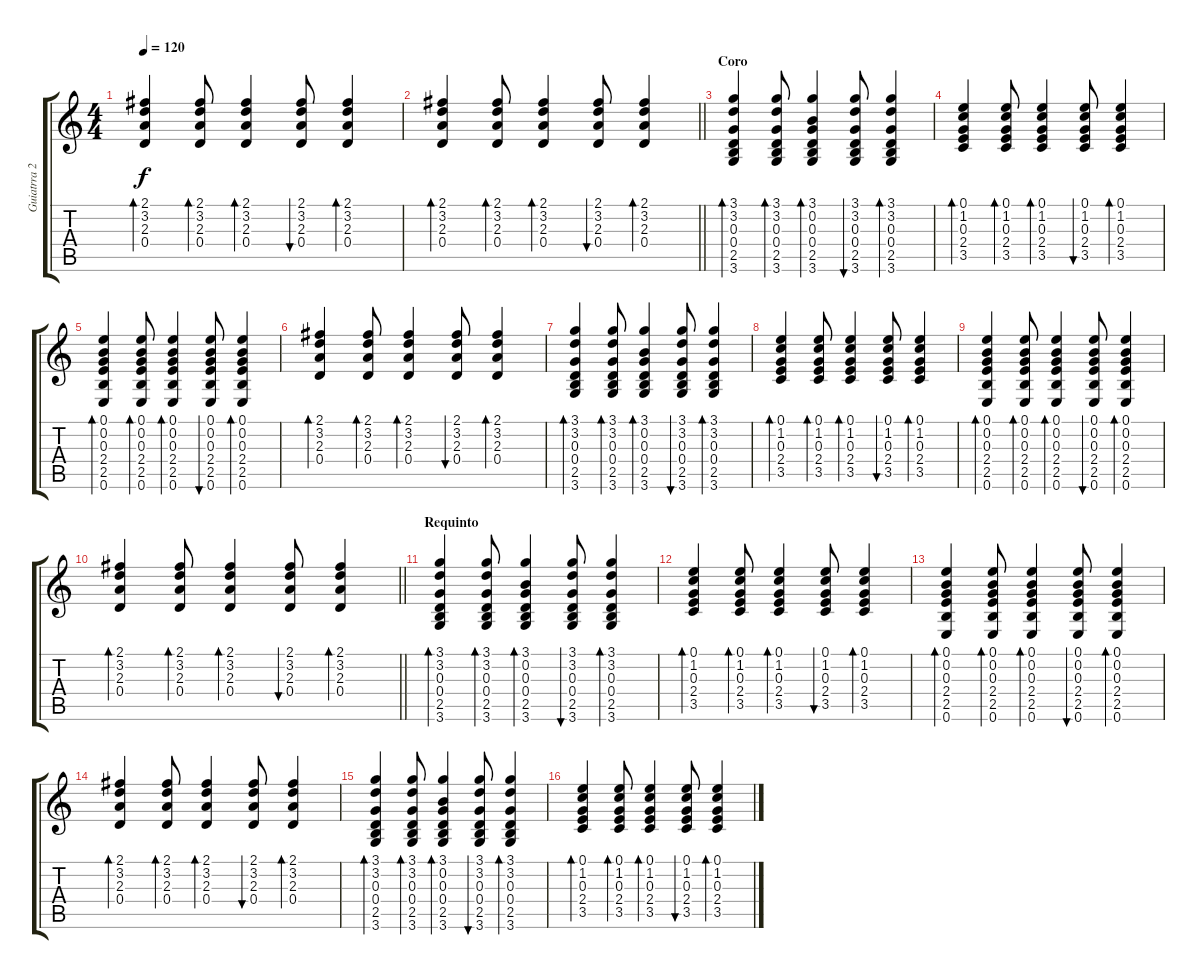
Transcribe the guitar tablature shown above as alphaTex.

\track ("Guiatrra 2 (armonia)" "Guiatrra 2") {instrument acousticguitarnylon}
\staff {score tabs}
\tuning (E4 B3 G3 D3 A2 E2) {hide}
\ts (4 4)
\tempo 120
\clef g2
\ks c
(2.1 3.2 2.3 0.4).4{bd 30 dy f} (2.1 3.2 2.3 0.4).8{bd 30} (2.1 3.2 2.3 0.4).4{bd 30} (2.1 3.2 2.3 0.4).8{bu 30} (2.1 3.2 2.3 0.4).4{bd 30} |
\barLineRight lightlight
(2.1 3.2 2.3 0.4).4{bd 30} (2.1 3.2 2.3 0.4).8{bd 30} (2.1 3.2 2.3 0.4).4{bd 30} (2.1 3.2 2.3 0.4).8{bu 30} (2.1 3.2 2.3 0.4).4{bd 30} |
\section ("" "Coro")
(3.1 3.2 0.3 0.4 2.5 3.6).4{bd 30} (3.1 3.2 0.3 0.4 2.5 3.6).8{bd 30} (3.1 0.2 0.3 0.4 2.5 3.6).4{bd 30} (3.1 3.2 0.3 0.4 2.5 3.6).8{bu 30} (3.1 3.2 0.3 0.4 2.5 3.6).4{bd 30} |
(0.1 1.2 0.3 2.4 3.5).4{bd 30} (0.1 1.2 0.3 2.4 3.5).8{bd 30} (0.1 1.2 0.3 2.4 3.5).4{bd 30} (0.1 1.2 0.3 2.4 3.5).8{bu 30} (0.1 1.2 0.3 2.4 3.5).4{bd 30} |
(0.1 0.2 0.3 2.4 2.5 0.6).4{bd 30} (0.1 0.2 0.3 2.4 2.5 0.6).8{bd 30} (0.1 0.2 0.3 2.4 2.5 0.6).4{bd 30} (0.1 0.2 0.3 2.4 2.5 0.6).8{bu 30} (0.1 0.2 0.3 2.4 2.5 0.6).4{bd 30} |
(2.1 3.2 2.3 0.4).4{bd 30} (2.1 3.2 2.3 0.4).8{bd 30} (2.1 3.2 2.3 0.4).4{bd 30} (2.1 3.2 2.3 0.4).8{bu 30} (2.1 3.2 2.3 0.4).4{bd 30} |
(3.1 3.2 0.3 0.4 2.5 3.6).4{bd 30} (3.1 3.2 0.3 0.4 2.5 3.6).8{bd 30} (3.1 0.2 0.3 0.4 2.5 3.6).4{bd 30} (3.1 3.2 0.3 0.4 2.5 3.6).8{bu 30} (3.1 3.2 0.3 0.4 2.5 3.6).4{bd 30} |
(0.1 1.2 0.3 2.4 3.5).4{bd 30} (0.1 1.2 0.3 2.4 3.5).8{bd 30} (0.1 1.2 0.3 2.4 3.5).4{bd 30} (0.1 1.2 0.3 2.4 3.5).8{bu 30} (0.1 1.2 0.3 2.4 3.5).4{bd 30} |
(0.1 0.2 0.3 2.4 2.5 0.6).4{bd 30} (0.1 0.2 0.3 2.4 2.5 0.6).8{bd 30} (0.1 0.2 0.3 2.4 2.5 0.6).4{bd 30} (0.1 0.2 0.3 2.4 2.5 0.6).8{bu 30} (0.1 0.2 0.3 2.4 2.5 0.6).4{bd 30} |
\barLineRight lightlight
(2.1 3.2 2.3 0.4).4{bd 30} (2.1 3.2 2.3 0.4).8{bd 30} (2.1 3.2 2.3 0.4).4{bd 30} (2.1 3.2 2.3 0.4).8{bu 30} (2.1 3.2 2.3 0.4).4{bd 30} |
\section ("" "Requinto")
(3.1 3.2 0.3 0.4 2.5 3.6).4{bd 30} (3.1 3.2 0.3 0.4 2.5 3.6).8{bd 30} (3.1 0.2 0.3 0.4 2.5 3.6).4{bd 30} (3.1 3.2 0.3 0.4 2.5 3.6).8{bu 30} (3.1 3.2 0.3 0.4 2.5 3.6).4{bd 30} |
(0.1 1.2 0.3 2.4 3.5).4{bd 30} (0.1 1.2 0.3 2.4 3.5).8{bd 30} (0.1 1.2 0.3 2.4 3.5).4{bd 30} (0.1 1.2 0.3 2.4 3.5).8{bu 30} (0.1 1.2 0.3 2.4 3.5).4{bd 30} |
(0.1 0.2 0.3 2.4 2.5 0.6).4{bd 30} (0.1 0.2 0.3 2.4 2.5 0.6).8{bd 30} (0.1 0.2 0.3 2.4 2.5 0.6).4{bd 30} (0.1 0.2 0.3 2.4 2.5 0.6).8{bu 30} (0.1 0.2 0.3 2.4 2.5 0.6).4{bd 30} |
(2.1 3.2 2.3 0.4).4{bd 30} (2.1 3.2 2.3 0.4).8{bd 30} (2.1 3.2 2.3 0.4).4{bd 30} (2.1 3.2 2.3 0.4).8{bu 30} (2.1 3.2 2.3 0.4).4{bd 30} |
(3.1 3.2 0.3 0.4 2.5 3.6).4{bd 30} (3.1 3.2 0.3 0.4 2.5 3.6).8{bd 30} (3.1 0.2 0.3 0.4 2.5 3.6).4{bd 30} (3.1 3.2 0.3 0.4 2.5 3.6).8{bu 30} (3.1 3.2 0.3 0.4 2.5 3.6).4{bd 30} |
(0.1 1.2 0.3 2.4 3.5).4{bd 30} (0.1 1.2 0.3 2.4 3.5).8{bd 30} (0.1 1.2 0.3 2.4 3.5).4{bd 30} (0.1 1.2 0.3 2.4 3.5).8{bu 30} (0.1 1.2 0.3 2.4 3.5).4{bd 30}
